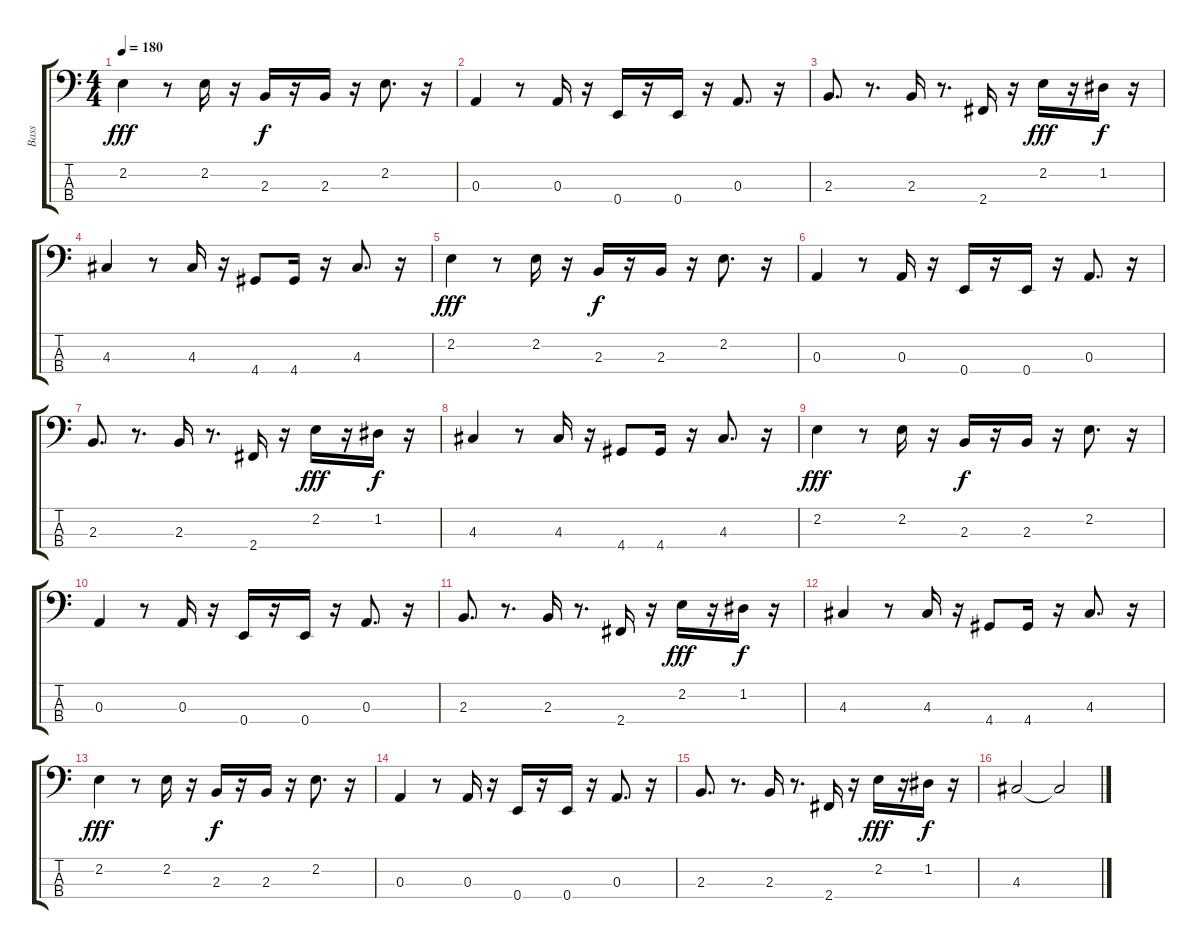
\track ("Bass" "Bass") {instrument electricbassfinger}
\staff {score tabs}
\tuning (G2 D2 A1 E1) {hide}
\ts (4 4)
\tempo 180
\clef f4
\ks c
2.2.4{dy fff} r.8 2.2.16 r.16 2.3.16{dy f} r.16 2.3.16 r.16 2.2.8{d} r.16 |
0.3.4 r.8 0.3.16 r.16 0.4.16 r.16 0.4.16 r.16 0.3.8{d} r.16 |
2.3.8{d} r.8{d} 2.3.16 r.8{d} 2.4.16 r.16 2.2.16{dy fff} r.16 1.2.16{dy f} r.16 |
4.3.4 r.8 4.3.16 r.16 4.4.8 4.4.16 r.16 4.3.8{d} r.16 |
2.2.4{dy fff} r.8 2.2.16 r.16 2.3.16{dy f} r.16 2.3.16 r.16 2.2.8{d} r.16 |
0.3.4 r.8 0.3.16 r.16 0.4.16 r.16 0.4.16 r.16 0.3.8{d} r.16 |
2.3.8{d} r.8{d} 2.3.16 r.8{d} 2.4.16 r.16 2.2.16{dy fff} r.16 1.2.16{dy f} r.16 |
4.3.4 r.8 4.3.16 r.16 4.4.8 4.4.16 r.16 4.3.8{d} r.16 |
2.2.4{dy fff} r.8 2.2.16 r.16 2.3.16{dy f} r.16 2.3.16 r.16 2.2.8{d} r.16 |
0.3.4 r.8 0.3.16 r.16 0.4.16 r.16 0.4.16 r.16 0.3.8{d} r.16 |
2.3.8{d} r.8{d} 2.3.16 r.8{d} 2.4.16 r.16 2.2.16{dy fff} r.16 1.2.16{dy f} r.16 |
4.3.4 r.8 4.3.16 r.16 4.4.8 4.4.16 r.16 4.3.8{d} r.16 |
2.2.4{dy fff} r.8 2.2.16 r.16 2.3.16{dy f} r.16 2.3.16 r.16 2.2.8{d} r.16 |
0.3.4 r.8 0.3.16 r.16 0.4.16 r.16 0.4.16 r.16 0.3.8{d} r.16 |
2.3.8{d} r.8{d} 2.3.16 r.8{d} 2.4.16 r.16 2.2.16{dy fff} r.16 1.2.16{dy f} r.16 |
4.3.2 4.3{t}.2
